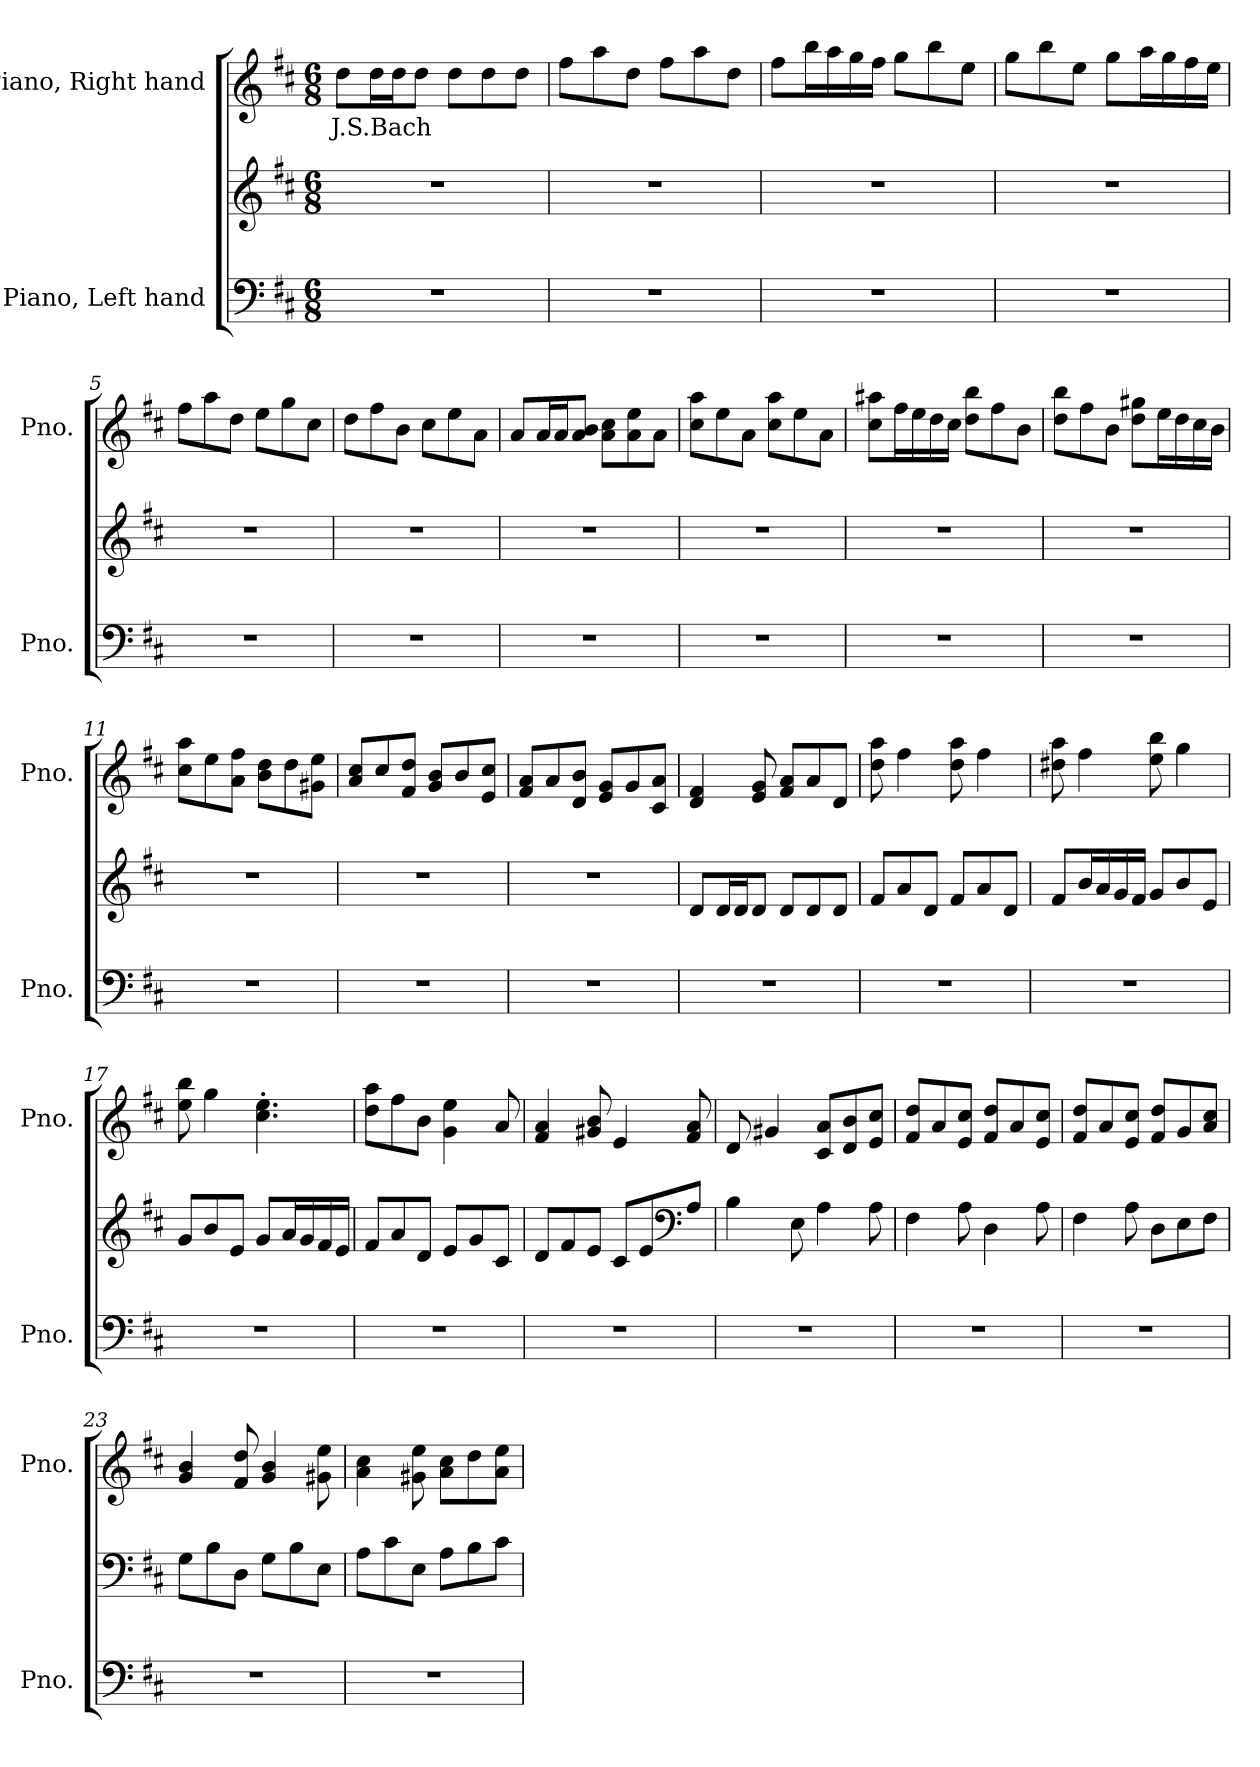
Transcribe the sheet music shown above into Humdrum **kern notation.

**kern	**kern	**kern	**text
*part2	*part2	*part1	*part1
*staff3	*staff2	*staff1	*staff1
*I"Piano, Left hand	*	*I"Piano, Right hand	*
*I'Pno.	*	*I'Pno.	*
*clefF4	*clefG2	*clefG2	*
*k[f#c#]	*k[f#c#]	*k[f#c#]	*
*M6/8	*M6/8	*M6/8	*
*MM100	*MM100	*MM100	*
=1	=1	=1	=1
!	!	!	!LO:LY:b
2.r	2.r	8dd\L	J.S.Bach
.	.	16dd\L	.
.	.	16dd\J	.
.	.	8dd\J	.
.	.	8dd\L	.
.	.	8dd\	.
.	.	8dd\J	.
=2	=2	=2	=2
2.r	2.r	8ff#\L	.
.	.	8aa\	.
.	.	8dd\J	.
.	.	8ff#\L	.
.	.	8aa\	.
.	.	8dd\J	.
=3	=3	=3	=3
2.r	2.r	8ff#\L	.
.	.	16bb\L	.
.	.	16aa\	.
.	.	16gg\	.
.	.	16ff#\JJ	.
.	.	8gg\L	.
.	.	8bb\	.
.	.	8ee\J	.
=4	=4	=4	=4
2.r	2.r	8gg\L	.
.	.	8bb\	.
.	.	8ee\J	.
.	.	8gg\L	.
.	.	16aa\L	.
.	.	16gg\	.
.	.	16ff#\	.
.	.	16ee\JJ	.
!!LO:LB:g=z
=5	=5	=5	=5
2.r	2.r	8ff#\L	.
.	.	8aa\	.
.	.	8dd\J	.
.	.	8ee\L	.
.	.	8gg\	.
.	.	8cc#\J	.
=6	=6	=6	=6
2.r	2.r	8dd\L	.
.	.	8ff#\	.
.	.	8b\J	.
.	.	8cc#\L	.
.	.	8ee\	.
.	.	8a\J	.
=7	=7	=7	=7
2.r	2.r	8a/L	.
.	.	16a/L	.
.	.	16a/J	.
.	.	8a/ 8b/J	.
.	.	8a\ 8cc#\L	.
.	.	8a\ 8ee\	.
.	.	8a\J	.
=8	=8	=8	=8
2.r	2.r	8cc#\ 8aa\L	.
.	.	8ee\	.
.	.	8a\J	.
.	.	8cc#\ 8aa\L	.
.	.	8ee\	.
.	.	8a\J	.
=9	=9	=9	=9
2.r	2.r	8cc#\ 8aa#X\L	.
.	.	16ff#\L	.
.	.	16ee\	.
.	.	16dd\	.
.	.	16cc#\JJ	.
.	.	8dd\ 8bb\L	.
.	.	8ff#\	.
.	.	8b\J	.
!!LO:LB:g=z
=10	=10	=10	=10
2.r	2.r	8dd\ 8bb\L	.
.	.	8ff#\	.
.	.	8b\J	.
.	.	8dd\ 8gg#X\L	.
.	.	16ee\L	.
.	.	16dd\	.
.	.	16cc#\	.
.	.	16b\JJ	.
=11	=11	=11	=11
2.r	2.r	8cc#\ 8aa\L	.
.	.	8ee\	.
.	.	8a\ 8ff#\J	.
.	.	8b\ 8dd\L	.
.	.	8dd\	.
.	.	8g#X\ 8ee\J	.
=12	=12	=12	=12
2.r	2.r	8a/ 8cc#/L	.
.	.	8cc#/	.
.	.	8f#/ 8dd/J	.
.	.	8g/ 8b/L	.
.	.	8b/	.
.	.	8e/ 8cc#/J	.
=13	=13	=13	=13
2.r	2.r	8f#/ 8a/L	.
.	.	8a/	.
.	.	8d/ 8b/J	.
.	.	8e/ 8g/L	.
.	.	8g/	.
.	.	8c#/ 8a/J	.
=14	=14	=14	=14
2.r	8d/L	4d/ 4f#/	.
.	16d/L	.	.
.	16d/J	.	.
.	8d/J	8e/ 8g/	.
.	8d/L	8f#/ 8a/L	.
.	8d/	8a/	.
.	8d/J	8d/J	.
!!LO:LB:g=z
=15	=15	=15	=15
2.r	8f#/L	8dd\ 8aa\	.
.	8a/	4ff#\	.
.	8d/J	.	.
.	8f#/L	8dd\ 8aa\	.
.	8a/	4ff#\	.
.	8d/J	.	.
=16	=16	=16	=16
2.r	8f#/L	8dd#X\ 8aa\	.
.	16b/L	4ff#\	.
.	16a/	.	.
.	16g/	.	.
.	16f#/JJ	.	.
.	8g/L	8ee\ 8bb\	.
.	8b/	4gg\	.
.	8e/J	.	.
=17	=17	=17	=17
2.r	8g/L	8ee\ 8bb\	.
.	8b/	4gg\	.
.	8e/J	.	.
.	8g/L	4.cc#\' 4.ee\'	.
.	16a/L	.	.
.	16g/	.	.
.	16f#/	.	.
.	16e/JJ	.	.
=18	=18	=18	=18
2.r	8f#/L	8dd\ 8aa\L	.
.	8a/	8ff#\	.
.	8d/J	8b\J	.
.	8e/L	4g\ 4ee\	.
.	8g/	.	.
.	8c#/J	8a/	.
=19	=19	=19	=19
2.r	8d/L	4f#/ 4a/	.
.	8f#/	.	.
.	8e/J	8g#X/ 8b/	.
.	8c#/L	4e/	.
.	8e/	.	.
*	*clefF4	*	*
.	8A/J	8f#/ 8a/	.
!!LO:PB:g=z
=20	=20	=20	=20
2.r	4B\	8d/	.
.	.	4g#X/	.
.	8E\	.	.
.	4A\	8c#/ 8a/L	.
.	.	8d/ 8b/	.
.	8A\	8e/ 8cc#/J	.
=21	=21	=21	=21
2.r	4F#\	8f#/ 8dd/L	.
.	.	8a/	.
.	8A\	8e/ 8cc#/J	.
.	4D\	8f#/ 8dd/L	.
.	.	8a/	.
.	8A\	8e/ 8cc#/J	.
=22	=22	=22	=22
2.r	4F#\	8f#/ 8dd/L	.
.	.	8a/	.
.	8A\	8e/ 8cc#/J	.
.	8D\L	8f#/ 8dd/L	.
.	8E\	8g/	.
.	8F#\J	8a/ 8cc#/J	.
=23	=23	=23	=23
2.r	8G\L	4g/ 4b/	.
.	8B\	.	.
.	8D\J	8f#/ 8dd/	.
.	8G\L	4g/ 4b/	.
.	8B\	.	.
.	8E\J	8g#X\ 8ee\	.
=24	=24	=24	=24
2.r	8A\L	4a\ 4cc#\	.
.	8c#\	.	.
.	8E\J	8g#X\ 8ee\	.
.	8A\L	8a\ 8cc#\L	.
.	8B\	8dd\	.
.	8c#\J	8a\ 8ee\J	.
=	=	=	=
*-	*-	*-	*-
